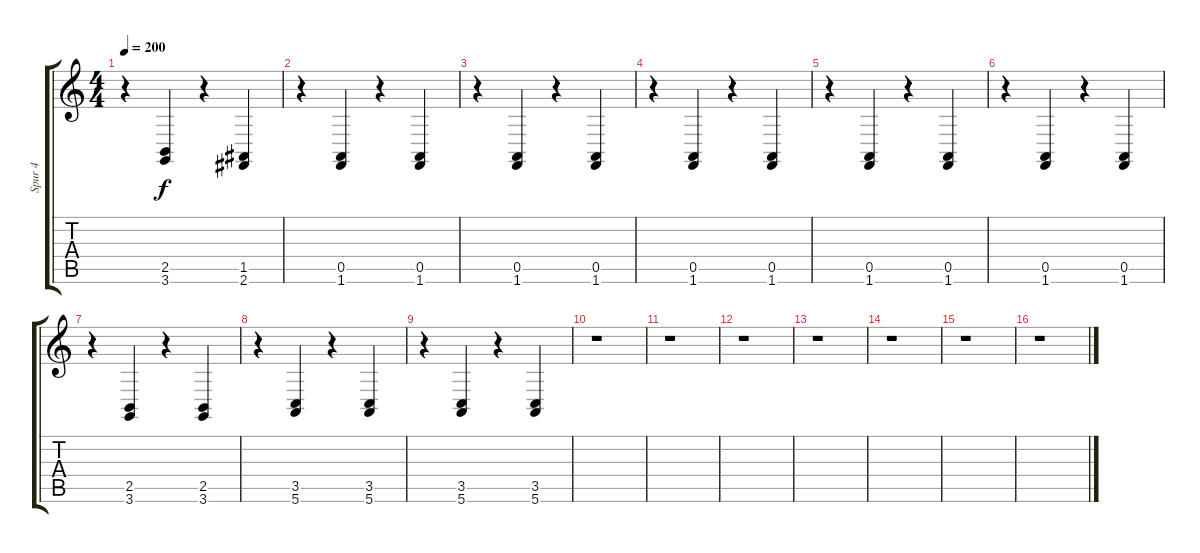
\track ("Spur 4" "Spur 4") {instrument clavinet}
\staff {score tabs}
\tuning (E4 B3 G3 D3 A2 E2) {hide}
\ts (4 4)
\tempo 200
\clef g2
\ks c
r.4{dy f} (2.5 3.6).4 r.4 (1.5 2.6).4 |
r.4 (0.5 1.6).4 r.4 (0.5 1.6).4 |
r.4 (0.5 1.6).4 r.4 (0.5 1.6).4 |
r.4 (0.5 1.6).4 r.4 (0.5 1.6).4 |
r.4 (0.5 1.6).4 r.4 (0.5 1.6).4 |
r.4 (0.5 1.6).4 r.4 (0.5 1.6).4 |
r.4 (2.5 3.6).4 r.4 (2.5 3.6).4 |
r.4 (3.5 5.6).4 r.4 (3.5 5.6).4 |
r.4 (3.5 5.6).4 r.4 (3.5 5.6).4 |
r.1 |
r.1 |
r.1 |
r.1 |
r.1 |
r.1 |
r.1
